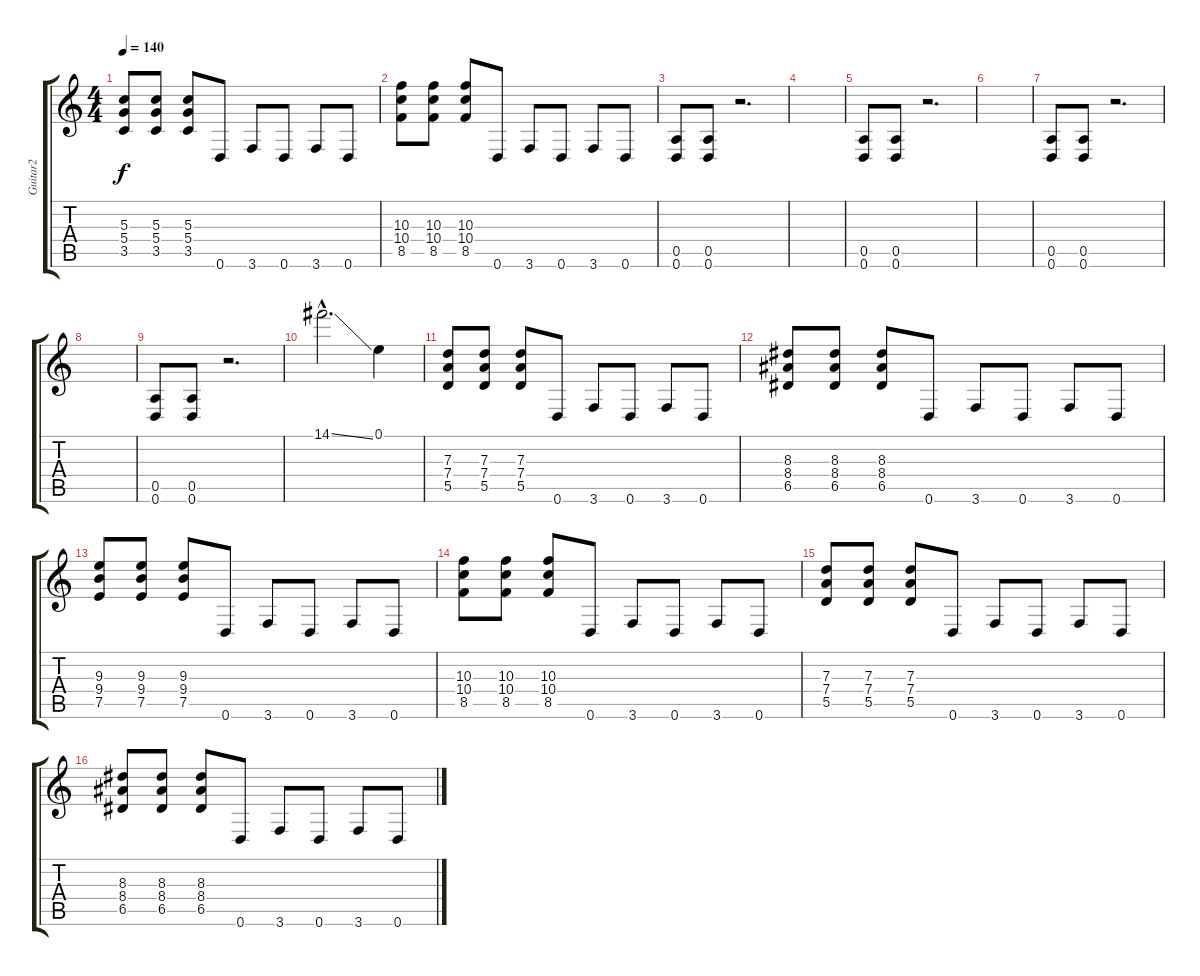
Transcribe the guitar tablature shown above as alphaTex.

\track ("Guitar2" "Guitar2") {instrument distortionguitar}
\staff {score tabs}
\tuning (E4 B3 G3 D3 A2 D2) {hide}
\ts (4 4)
\tempo 140
\clef g2
\ks c
(5.3 5.4 3.5).8{dy f} (5.3 5.4 3.5).8 (5.3 5.4 3.5).8 0.6.8 3.6.8 0.6.8 3.6.8 0.6.8 |
(10.3 10.4 8.5).8 (10.3 10.4 8.5).8 (10.3 10.4 8.5).8 0.6.8 3.6.8 0.6.8 3.6.8 0.6.8 |
(0.5 0.6).8 (0.5 0.6).8 r.2{d} |
|
(0.5 0.6).8 (0.5 0.6).8 r.2{d} |
|
(0.5 0.6).8 (0.5 0.6).8 r.2{d} |
|
(0.5 0.6).8 (0.5 0.6).8 r.2{d} |
14.1{ss hac}.2{d volume 5} 0.1.4 |
(7.3 7.4 5.5).8{volume 13} (7.3 7.4 5.5).8 (7.3 7.4 5.5).8 0.6.8 3.6.8 0.6.8 3.6.8 0.6.8 |
(8.3 8.4 6.5).8 (8.3 8.4 6.5).8 (8.3 8.4 6.5).8 0.6.8 3.6.8 0.6.8 3.6.8 0.6.8 |
(9.3 9.4 7.5).8 (9.3 9.4 7.5).8 (9.3 9.4 7.5).8 0.6.8 3.6.8 0.6.8 3.6.8 0.6.8 |
(10.3 10.4 8.5).8 (10.3 10.4 8.5).8 (10.3 10.4 8.5).8 0.6.8 3.6.8 0.6.8 3.6.8 0.6.8 |
(7.3 7.4 5.5).8 (7.3 7.4 5.5).8 (7.3 7.4 5.5).8 0.6.8 3.6.8 0.6.8 3.6.8 0.6.8 |
(8.3 8.4 6.5).8 (8.3 8.4 6.5).8 (8.3 8.4 6.5).8 0.6.8 3.6.8 0.6.8 3.6.8 0.6.8
